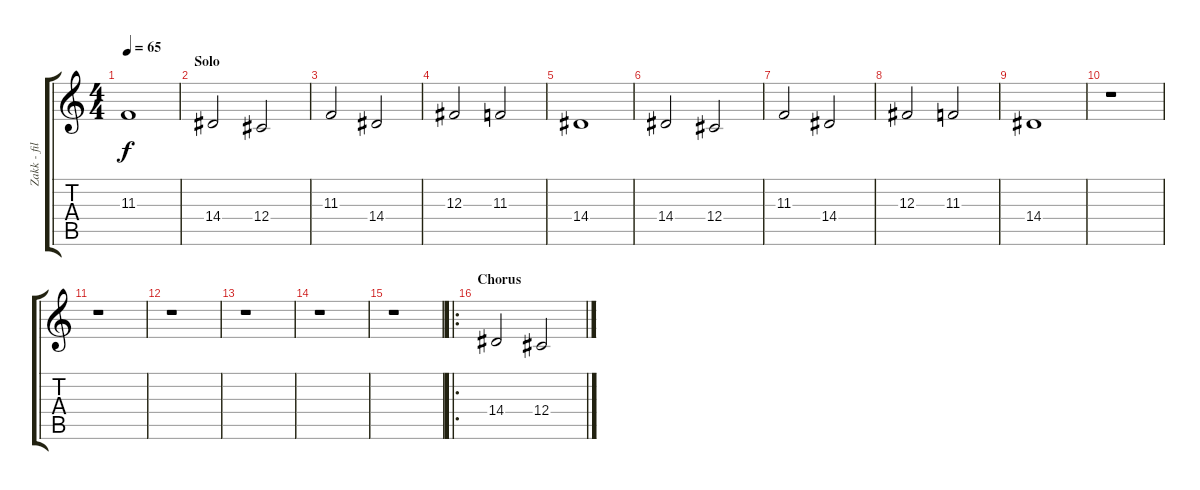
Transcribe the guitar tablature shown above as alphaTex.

\track ("Zakk - fill parts" "Zakk - fil") {instrument ocarina}
\staff {score tabs}
\tuning (Eb4 Bb3 Gb3 Db3 Ab2 Eb2) {hide}
\ts (4 4)
\tempo 65
\clef g2
\ks c
11.3.1{dy f} |
\section ("" "Solo")
14.4.2 12.4.2 |
11.3.2 14.4.2 |
12.3.2 11.3.2 |
14.4.1 |
14.4.2 12.4.2 |
11.3.2 14.4.2 |
12.3.2 11.3.2 |
14.4.1 |
r.1 |
r.1 |
r.1 |
r.1 |
r.1 |
r.1 |
\ro
\section ("" "Chorus")
14.4.2 12.4.2
